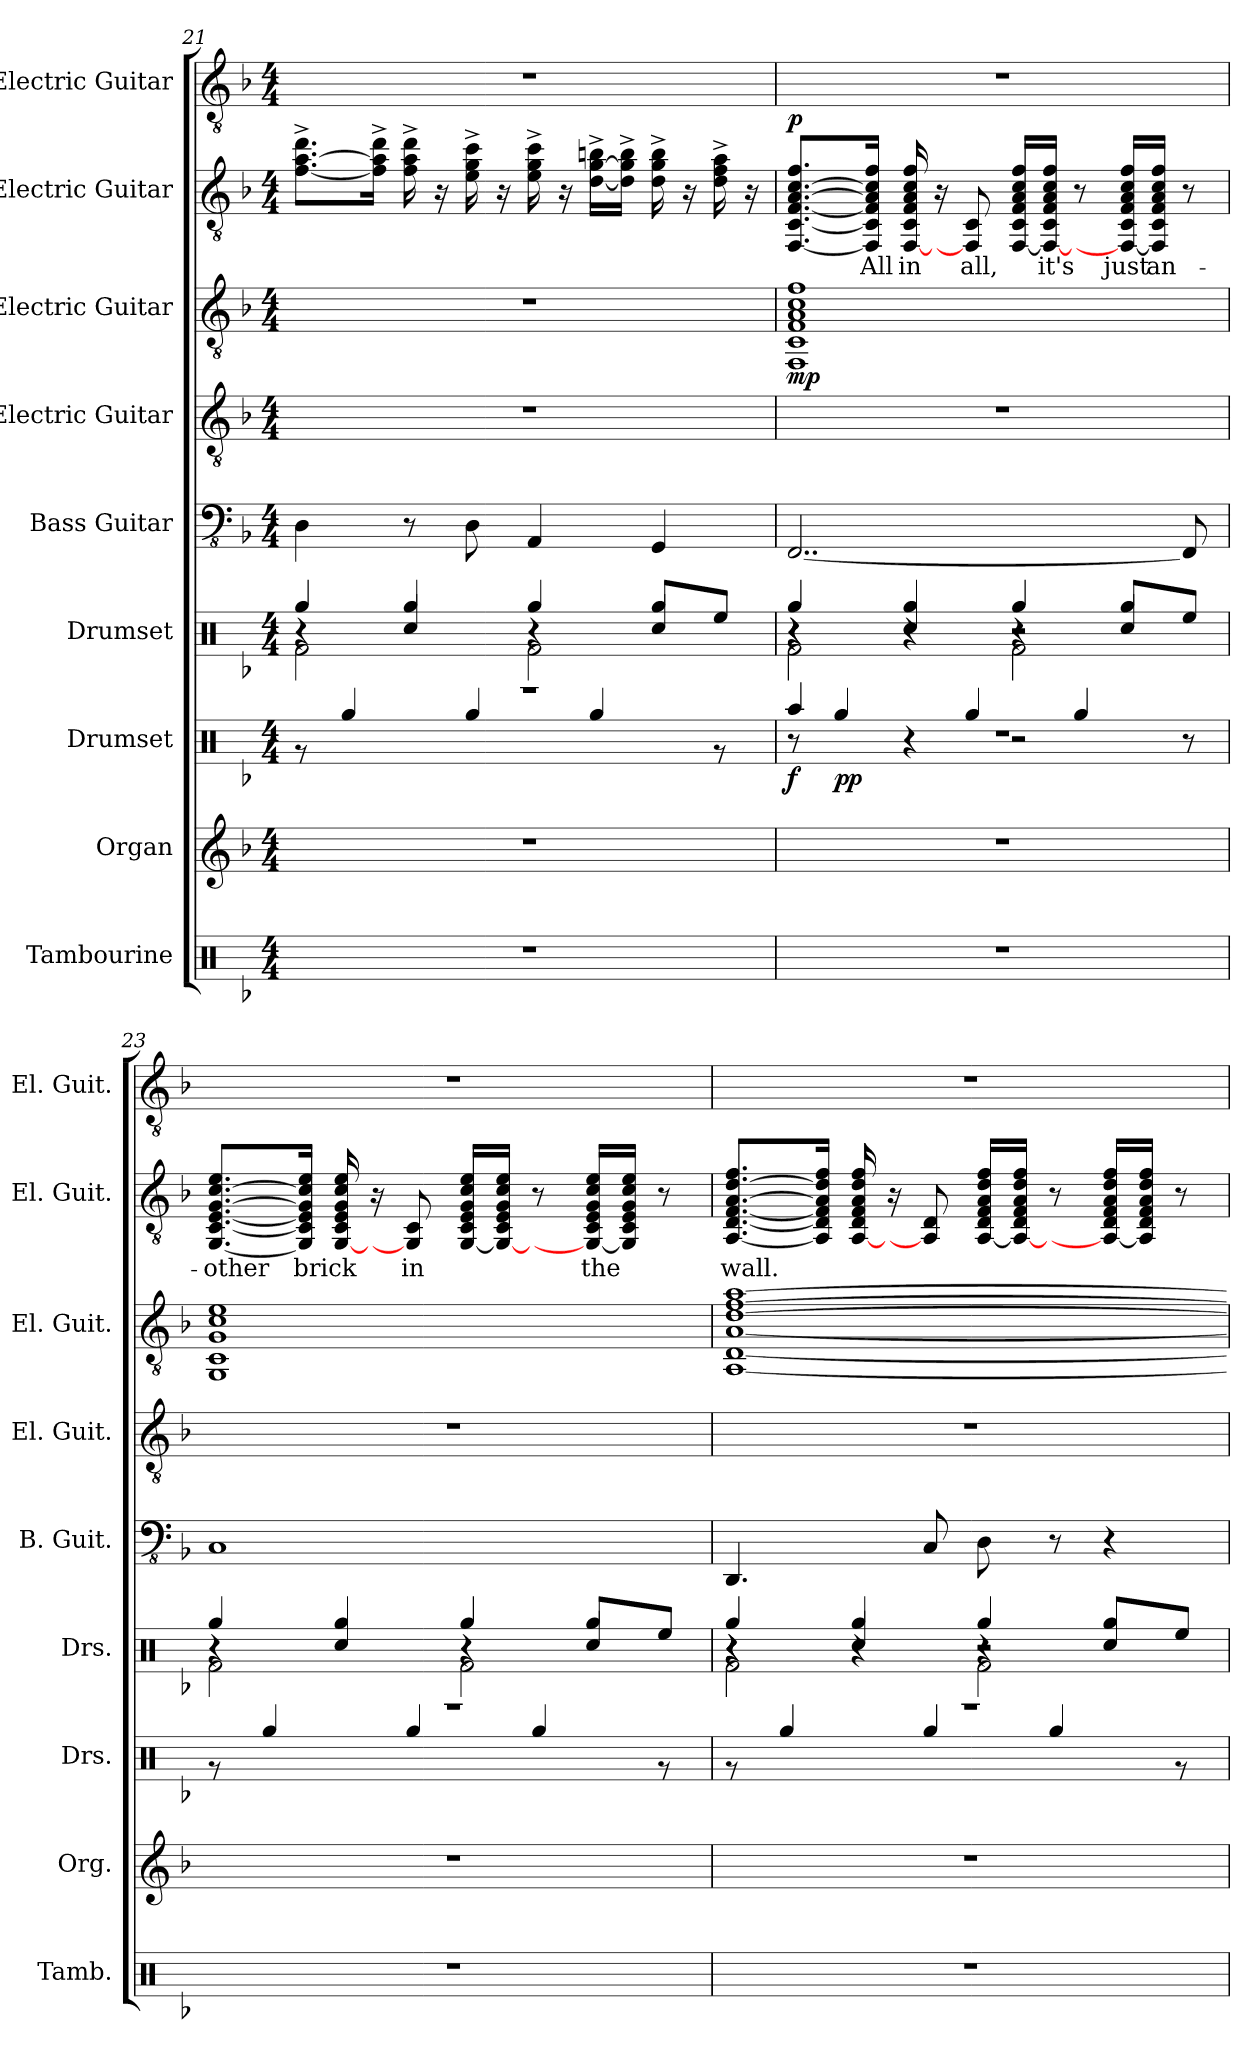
**kern	**kern	**kern	**dynam	**kern	**kern	**kern	**kern	**dynam	**kern	**text	**dynam	**kern
*part9	*part8	*part7	*part7	*part6	*part5	*part4	*part3	*part3	*part2	*part2	*part2	*part1
*staff9	*staff8	*staff7	*staff7	*staff6	*staff5	*staff4	*staff3	*staff3	*staff2	*staff2	*staff2	*staff1
*I"Tambourine	*I"Organ	*I"Drumset	*	*I"Drumset	*I"Bass Guitar	*I"Electric Guitar	*I"Electric Guitar	*	*I"Electric Guitar	*	*	*I"Electric Guitar
*I'Tamb.	*I'Org.	*I'Drs.	*	*I'Drs.	*I'B. Guit.	*I'El. Guit.	*I'El. Guit.	*	*I'El. Guit.	*	*	*I'El. Guit.
*clefX	*clefG2	*clefX	*	*clefX	*clefFv4	*clefGv2	*clefGv2	*	*clefGv2	*	*	*clefGv2
*k[b-]	*k[b-]	*k[b-]	*	*k[b-]	*k[b-]	*k[b-]	*k[b-]	*	*k[b-]	*	*	*k[b-]
*M4/4	*M4/4	*M4/4	*	*M4/4	*M4/4	*M4/4	*M4/4	*	*M4/4	*	*	*M4/4
=21	=21	=21	=21	=21	=21	=21	=21	=21	=21	=21	=21	=21
*	*	*^	*	*^	*	*	*	*	*	*	*	*
*	*	*	*	*	*	*^	*	*	*	*	*	*	*	*
1r	1r	1r	8r	.	4r	2Rf\	4Rgg/	4DD\	1r	1r	.	[8.f\^ [8.a\^ 8.dd\^L	.	.	1r
.	.	.	4Rgg/	.	.	.	.	.	.	.	.	.	.	.	.
.	.	.	.	.	.	.	.	.	.	.	.	16f\]^ 16a\]^ 16dd\^Jk	.	.	.
.	.	.	.	.	4Rcc/	.	4Rgg/	8r	.	.	.	16f\^ 16a\^ 16dd\^	.	.	.
.	.	.	.	.	.	.	.	.	.	.	.	16r	.	.	.
.	.	.	4Rgg/	.	.	.	.	8DD\	.	.	.	16e\^ 16g\^ 16cc\^	.	.	.
.	.	.	.	.	.	.	.	.	.	.	.	16r	.	.	.
.	.	.	.	.	4r	2Rf\	4Rgg/	4AAA/	.	.	.	16e\^ 16g\^ 16cc\^	.	.	.
.	.	.	.	.	.	.	.	.	.	.	.	16r	.	.	.
.	.	.	4Rgg/	.	.	.	.	.	.	.	.	[16d\^ [16g\^ 16bn\^LL	.	.	.
.	.	.	.	.	.	.	.	.	.	.	.	16d\]^ 16g\]^ 16b\^JJ	.	.	.
.	.	.	.	.	4Rcc/	.	8Rgg/L	4GGG/	.	.	.	16d\^ 16g\^ 16b\^	.	.	.
.	.	.	.	.	.	.	.	.	.	.	.	16r	.	.	.
.	.	.	8r	.	.	.	8Ree/J	.	.	.	.	16d\^ 16f\^ 16a\^	.	.	.
.	.	.	.	.	.	.	.	.	.	.	.	16r	.	.	.
!!LO:PB:g=z
=22	=22	=22	=22	=22	=22	=22	=22	=22	=22	=22	=22	=22	=22	=22	=22
*	*	*	*^	*	*	*	*^	*	*	*	*	*	*	*	*
!	!	!	!	!	!LO:DY:b	!	!	!	!	!	!	!	!LO:DY:b	!	!	!LO:DY:b	!
1r	1r	1r	8r	4Raa/	f	4r	2Rf\	4Rgg/	4r	[2..FFF/	1r	1FF 1C 1F 1A 1c 1f	mp	[8.FF/ [8.C/ [8.F/ [8.A/ [8.c/ 8.f/L	.	p	1r
!	!	!	!	!	!LO:DY:b	!	!	!	!	!	!	!	!	!	!	!	!
.	.	.	4Rgg/	.	pp	.	.	.	.	.	.	.	.	.	.	.	.
.	.	.	.	.	.	.	.	.	.	.	.	.	.	16FF/] 16C/] 16F/] 16A/] 16c/] 16f/Jk	All	.	.
.	.	.	.	4r	.	4Rcc/	.	4Rgg/	4r	.	.	.	.	[16FF/ 16C/ 16F/ 16A/ 16c/ 16f/	in	.	.
.	.	.	.	.	.	.	.	.	.	.	.	.	.	16r	.	.	.
.	.	.	4Rgg/	.	.	.	.	.	.	.	.	.	.	8FF/] 8C/	all,	.	.
.	.	.	.	2r	.	4r	2Rf\	4Rgg/	2r	.	.	.	.	[16FF/ 16C/ 16F/ 16A/ 16c/ 16f/LL	.	.	.
.	.	.	.	.	.	.	.	.	.	.	.	.	.	16FF/_ 16C/ 16F/ 16A/ 16c/ 16f/JJ	it's	.	.
.	.	.	4Rgg/	.	.	.	.	.	.	.	.	.	.	8r	.	.	.
.	.	.	.	.	.	4Rcc/	.	8Rgg/L	.	.	.	.	.	16FF/_ 16C/ 16F/ 16A/ 16c/ 16f/LL	just	.	.
.	.	.	.	.	.	.	.	.	.	.	.	.	.	16FF/] 16C/ 16F/ 16A/ 16c/ 16f/JJ	an-	.	.
.	.	.	8r	.	.	.	.	8Ree/J	.	8FFF/]	.	.	.	8r	.	.	.
*	*	*	*v	*v	*	*	*	*	*	*	*	*	*	*	*	*	*
*	*	*	*	*	*	*	*v	*v	*	*	*	*	*	*	*	*
=23	=23	=23	=23	=23	=23	=23	=23	=23	=23	=23	=23	=23	=23	=23	=23
1r	1r	1r	8r	.	4r	2Rf\	4Rgg/	1CC	1r	1GG 1C 1G 1c 1e	.	[8.GG/ [8.C/ [8.E/ [8.G/ [8.c/ 8.e/L	-other	.	1r
.	.	.	4Rgg/	.	.	.	.	.	.	.	.	.	.	.	.
.	.	.	.	.	.	.	.	.	.	.	.	16GG/] 16C/] 16E/] 16G/] 16c/] 16e/Jk	brick	.	.
.	.	.	.	.	4Rcc/	.	4Rgg/	.	.	.	.	[16GG/ 16C/ 16E/ 16G/ 16c/ 16e/	.	.	.
.	.	.	.	.	.	.	.	.	.	.	.	16r	.	.	.
.	.	.	4Rgg/	.	.	.	.	.	.	.	.	8GG/] 8C/	in	.	.
.	.	.	.	.	4r	2Rf\	4Rgg/	.	.	.	.	[16GG/ 16C/ 16E/ 16G/ 16c/ 16e/LL	.	.	.
.	.	.	.	.	.	.	.	.	.	.	.	16GG/_ 16C/ 16E/ 16G/ 16c/ 16e/JJ	.	.	.
.	.	.	4Rgg/	.	.	.	.	.	.	.	.	8r	.	.	.
.	.	.	.	.	4Rcc/	.	8Rgg/L	.	.	.	.	16GG/_ 16C/ 16E/ 16G/ 16c/ 16e/LL	the	.	.
.	.	.	.	.	.	.	.	.	.	.	.	16GG/] 16C/ 16E/ 16G/ 16c/ 16e/JJ	.	.	.
.	.	.	8r	.	.	.	8Ree/J	.	.	.	.	8r	.	.	.
!!LO:PB:g=z
=24	=24	=24	=24	=24	=24	=24	=24	=24	=24	=24	=24	=24	=24	=24	=24
*	*	*	*	*	*	*	*^	*	*	*	*	*	*	*	*
1r	1r	1r	8r	.	4r	2Rf\	4Rgg/	4r	4.DDD/	1r	[1AA [1D [1A [1d [1f [1a	.	[8.AA/ [8.D/ [8.F/ [8.A/ [8.d/ 8.f/L	wall.	.	1r
.	.	.	4Rgg/	.	.	.	.	.	.	.	.	.	.	.	.	.
.	.	.	.	.	.	.	.	.	.	.	.	.	16AA/] 16D/] 16F/] 16A/] 16d/] 16f/Jk	.	.	.
.	.	.	.	.	4Rcc/	.	4Rgg/	4r	.	.	.	.	[16AA/ 16D/ 16F/ 16A/ 16d/ 16f/	.	.	.
.	.	.	.	.	.	.	.	.	.	.	.	.	16r	.	.	.
.	.	.	4Rgg/	.	.	.	.	.	8CC/	.	.	.	8AA/] 8D/	.	.	.
.	.	.	.	.	4r	2Rf\	4Rgg/	2r	8DD\	.	.	.	[16AA/ 16D/ 16F/ 16A/ 16d/ 16f/LL	.	.	.
.	.	.	.	.	.	.	.	.	.	.	.	.	16AA/_ 16D/ 16F/ 16A/ 16d/ 16f/JJ	.	.	.
.	.	.	4Rgg/	.	.	.	.	.	8r	.	.	.	8r	.	.	.
.	.	.	.	.	4Rcc/	.	8Rgg/L	.	4r	.	.	.	16AA/_ 16D/ 16F/ 16A/ 16d/ 16f/LL	.	.	.
.	.	.	.	.	.	.	.	.	.	.	.	.	16AA/] 16D/ 16F/ 16A/ 16d/ 16f/JJ	.	.	.
.	.	.	8r	.	.	.	8Ree/J	.	.	.	.	.	8r	.	.	.
*	*	*v	*v	*	*	*	*	*	*	*	*	*	*	*	*	*
*	*	*	*	*v	*v	*v	*v	*	*	*	*	*	*	*	*
=	=	=	=	=	=	=	=	=	=	=	=	=
*-	*-	*-	*-	*-	*-	*-	*-	*-	*-	*-	*-	*-
